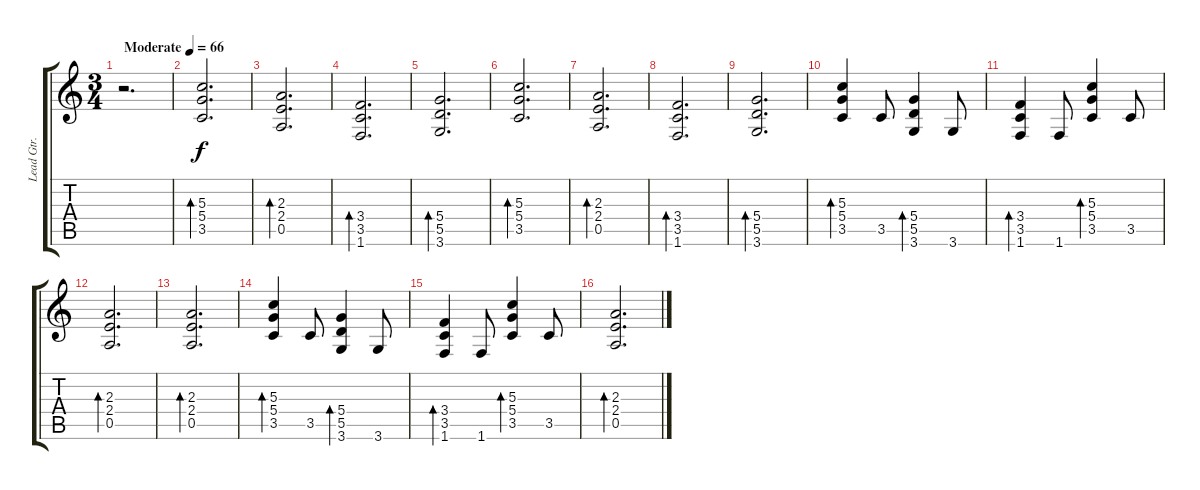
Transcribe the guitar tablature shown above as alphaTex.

\track ("Lead Gtr." "Lead Gtr.") {instrument distortionguitar}
\staff {score tabs}
\tuning (E4 B3 G3 D3 A2 E2) {hide}
\ts (3 4)
\tempo (66 "Moderate")
\clef g2
\ks c
r.2{d dy f instrument distortionguitar} |
(5.3 5.4 3.5).2{d bd 480 volume 16 instrument acousticguitarsteel} |
(2.3 2.4 0.5).2{d bd 480} |
(3.4 3.5 1.6).2{d bd 480} |
(5.4 5.5 3.6).2{d bd 480} |
(5.3 5.4 3.5).2{d bd 480} |
(2.3 2.4 0.5).2{d bd 480} |
(3.4 3.5 1.6).2{d bd 480} |
(5.4 5.5 3.6).2{d bd 480} |
(5.3 5.4 3.5).4{bd 120} 3.5.8 (5.4 5.5 3.6).4{bd 120} 3.6.8 |
(3.4 3.5 1.6).4{bd 120} 1.6.8 (5.3 5.4 3.5).4{bd 120} 3.5.8 |
(2.3 2.4 0.5).2{d bd 480} |
(2.3 2.4 0.5).2{d bd 480} |
(5.3 5.4 3.5).4{bd 120} 3.5.8 (5.4 5.5 3.6).4{bd 120} 3.6.8 |
(3.4 3.5 1.6).4{bd 120} 1.6.8 (5.3 5.4 3.5).4{bd 120} 3.5.8 |
(2.3 2.4 0.5).2{d bd 480}
